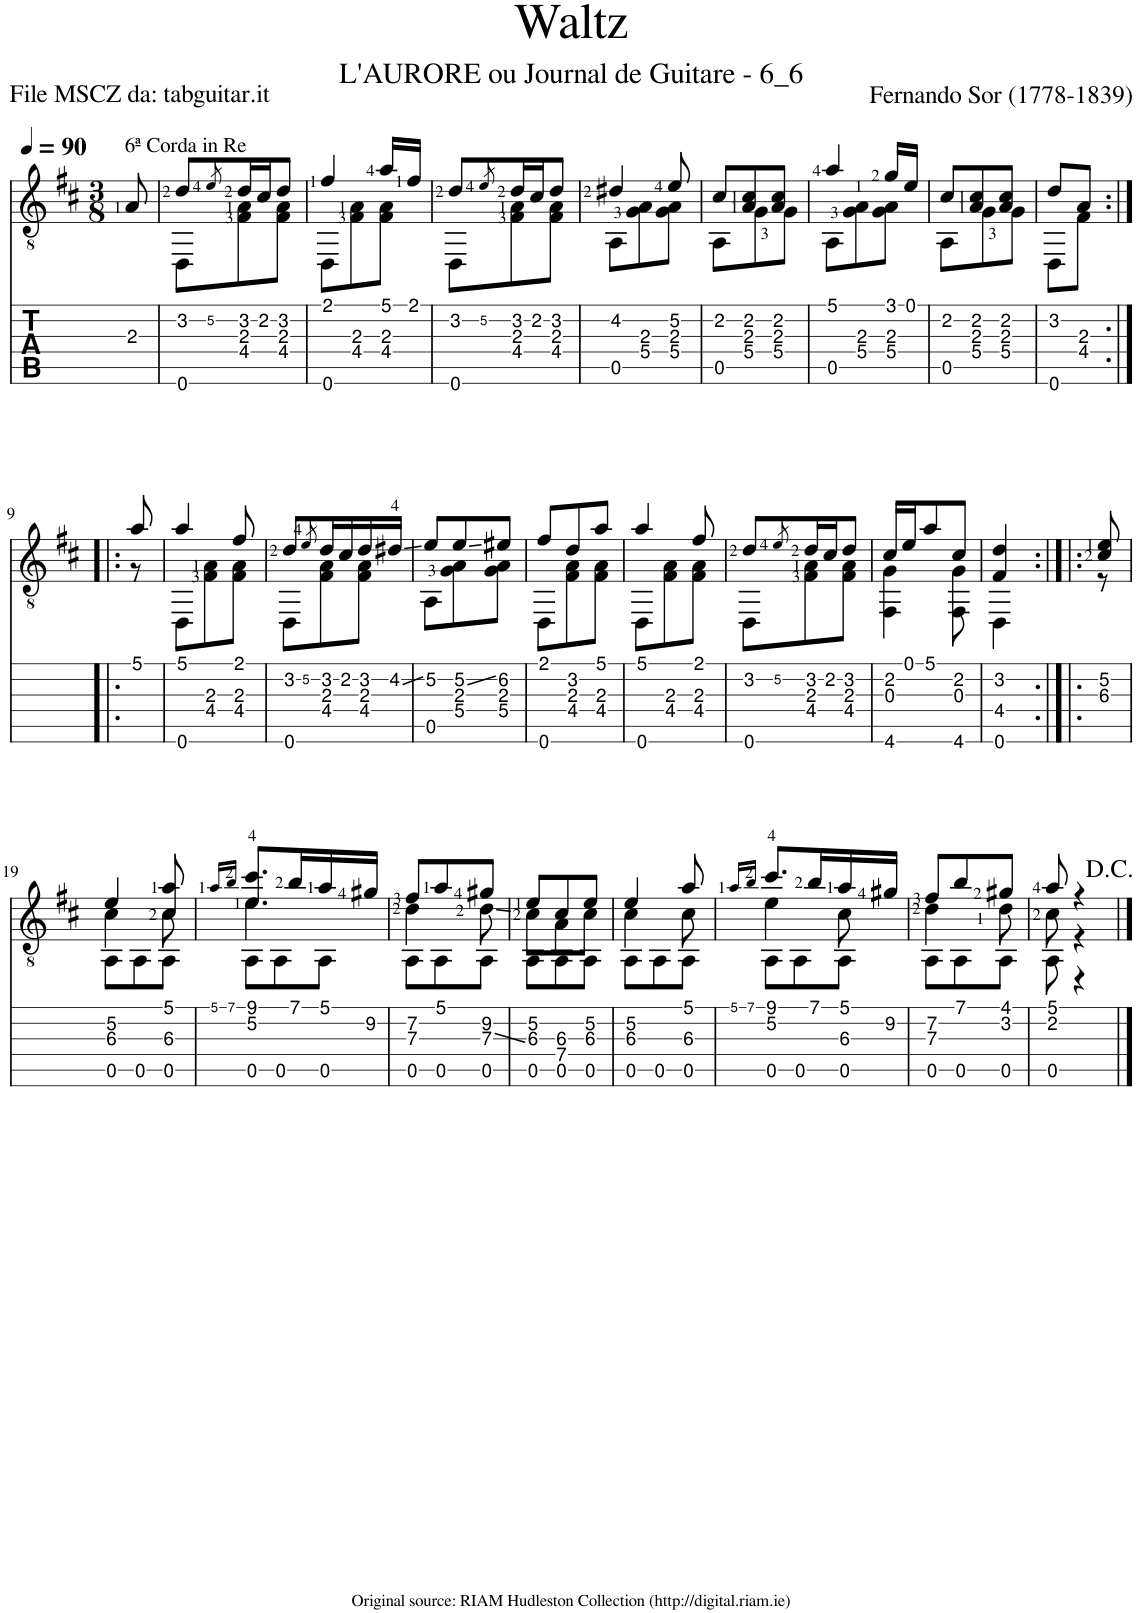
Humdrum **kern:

**kern	**kern
*part1	*part1
*staff2	*staff1
*I"Guitar	*
*I'Guit.	*
*stria6	*
*	*clefGv2
*k[f#c#]	*k[f#c#]
*M3/8	*M3/8
*MM90	*MM90
=	=
!	!LO:TX:a:t=6ª Corda in Re
8A	8A/
=1	=1
*^	*^
8dL	8DDL	8d/L	8DD\L
qe	.	8qe/	.
16dL	8F#\ 8A\	16d/L	8F#\ 8A\
16c#J	.	16c#/J	.
8dJ	8F#\ 8A\J	8d/J	8F#\ 8A\J
=2	=2	=2	=2
4f#	8DDL	4f#/	8DD\L
.	8F#\ 8A\	.	8F#\ 8A\
16aLL	8F#\ 8A\J	16a/LL	8F#\ 8A\J
16f#JJ	.	16f#/JJ	.
=3	=3	=3	=3
8dL	8DDL	8d/L	8DD\L
qe	.	8qe/	.
16dL	8F#\ 8A\	16d/L	8F#\ 8A\
16c#J	.	16c#/J	.
8dJ	8F#\ 8A\J	8d/J	8F#\ 8A\J
=4	=4	=4	=4
4d#	8AAL	4d#X/	8AA\L
.	8G\ 8A\	.	8G\ 8A\
8e	8G\ 8A\J	8e/	8G\ 8A\J
=5	=5	=5	=5
8c#L	8AAL	8c#/L	8AA\L
8A\ 8c#\	8G	8A/ 8c#/	8G\
8A\ 8c#\J	8GJ	8A/ 8c#/J	8G\J
=6	=6	=6	=6
4a	8AAL	4a/	8AA\L
.	8G\ 8A\	.	8G\ 8A\
16gLL	8G\ 8A\J	16g/LL	8G\ 8A\J
16eJJ	.	16e/JJ	.
=7	=7	=7	=7
8c#L	8AAL	8c#/L	8AA\L
8A\ 8c#\	8G	8A/ 8c#/	8G\
8A\ 8c#\J	8GJ	8A/ 8c#/J	8G\J
=8	=8	=8	=8
8dL	8DDL	8d/L	8DD\L
8AJ	8F#J	8A/J	8F#\J
!!LO:LB:g=z	!!
=9:|!|:	=9:|!|:	=9:|!|:	=9:|!|:
8a	8r	8a/	8r
=10	=10	=10	=10
4a	8DDL	4a/	8DD\L
.	8F#\ 8A\	.	8F#\ 8A\
8f#	8F#\ 8A\J	8f#/	8F#\ 8A\J
=11	=11	=11	=11
8dL	8DDL	8d/L	8DD\L
qe	.	8qe/	.
16dL	8F#\ 8A\	16d/L	8F#\ 8A\
16c#	.	16c#/	.
16d	8F#\ 8A\J	16d/	8F#\ 8A\J
16d#JJ	.	16d#X/JJ	.
=12	=12	=12	=12
8eL	8AAL	8e/L	8AA\L
8e	8G\ 8A\	8e/	8G\ 8A\
8e#J	8G\ 8A\J	8e#X/J	8G\ 8A\J
=13	=13	=13	=13
8f#L	8DDL	8f#/L	8DD\L
8d	8F#\ 8A\	8d/	8F#\ 8A\
8aJ	8F#\ 8A\J	8a/J	8F#\ 8A\J
=14	=14	=14	=14
4a	8DDL	4a/	8DD\L
.	8F#\ 8A\	.	8F#\ 8A\
8f#	8F#\ 8A\J	8f#/	8F#\ 8A\J
=15	=15	=15	=15
8dL	8DDL	8d/L	8DD\L
qe	.	8qe/	.
16dL	8F#\ 8A\	16d/L	8F#\ 8A\
16c#J	.	16c#/J	.
8dJ	8F#\ 8A\J	8d/J	8F#\ 8A\J
=16	=16	=16	=16
16c#LL	4FF# 4G	16c#/LL	4FF#\ 4G\
16eJ	.	16e/J	.
8a	.	8a/	.
8c#J	8FF# 8G	8c#/J	8FF#\ 8G\
=17	=17	=17	=17
4F# 4d	4DD	4F#/ 4d/	4DD\
=18:|!|:	=18:|!|:	=18:|!|:	=18:|!|:
8c# 8e	8r	8c#/ 8e/	8r
!!LO:LB:g=z
=19	=19	=19	=19
*	*^	*	*^
4e	4c#	8AAL	4e/	4c#\	8AA\L
.	.	8AA	.	.	8AA\
8c# 8a	8c#	8AAJ	8c#/ 8a/	8c#\	8AA\J
=20	=20	=20	=20	=20	=20
qa	.	.	16qa/LL	.	.
qb	.	.	16qb/JJ	.	.
8.e\ 8.cc#\L	4.e	8AAL	8.e/ 8.cc#/L	4.e\	8AA\L
.	.	8AA	.	.	8AA\
16bL	.	.	16b/L	.	.
16a	.	8AAJ	16a/	.	8AA\J
16g#JJ	.	.	16g#X/JJ	.	.
=21	=21	=21	=21	=21	=21
8f#L	4d	8AAL	8f#/L	4d\	8AA\L
8a	.	8AA	8a/	.	8AA\
8g#J	8d	8AAJ	8g#X/J	8d\	8AA\J
=22	=22	=22	=22	=22	=22
8eL	8c#L	8AAL	8e/L	8c#\L	8AA\L
8c#	8A	8AA	8c#/	8A\	8AA\
8eJ	8c#J	8AAJ	8e/J	8c#\J	8AA\J
=23	=23	=23	=23	=23	=23
4e	4c#	8AAL	4e/	4c#\	8AA\L
.	.	8AA	.	.	8AA\
8a	8c#	8AAJ	8a/	8c#\	8AA\J
=24	=24	=24	=24	=24	=24
qa	.	.	16qa/LL	.	.
qb	.	.	16qb/JJ	.	.
8.cc#L	4e	8AAL	8.cc#/L	4e\	8AA\L
.	.	8AA	.	.	8AA\
16bL	.	.	16b/L	.	.
16a	8c#	8AAJ	16a/	8c#\	8AA\J
16g#XJJ	.	.	16g#X/JJ	.	.
=25	=25	=25	=25	=25	=25
8f#L	4d	8AAL	8f#/L	4d\	8AA\L
8b	.	8AA	8b/	.	8AA\
8g#J	8d	8AAJ	8g#X/J	8d\	8AA\J
=26	=26	=26	=26	=26	=26
8a	8c#	8AA	8a/	8c#\	8AA\
4r	4r	4r	4r	4r	4r
*v	*v	*v	*	*	*
*	*v	*v	*v
==	==
*-	*-
